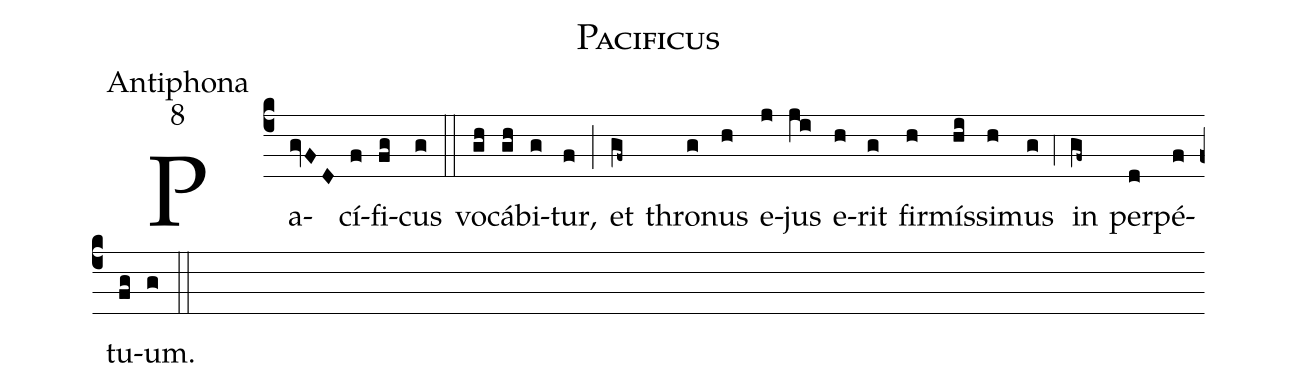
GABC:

name:Pacificus;
office-part:Antiphona;
mode:8;
%%
(c4) Pa(gvFD)cí(f)fi(fg)cus(g) (::)
vo(gh)cá(gh)bi(g)tur,(f) (;) et(gf~) thro(g)nus(h) e(j)jus(ji) e(h)rit(g) fir(h)mís(hi)si(h)mus(g) (,4) in(gf~) per(d)pé(f)tu(fg)um.(g) (::)
